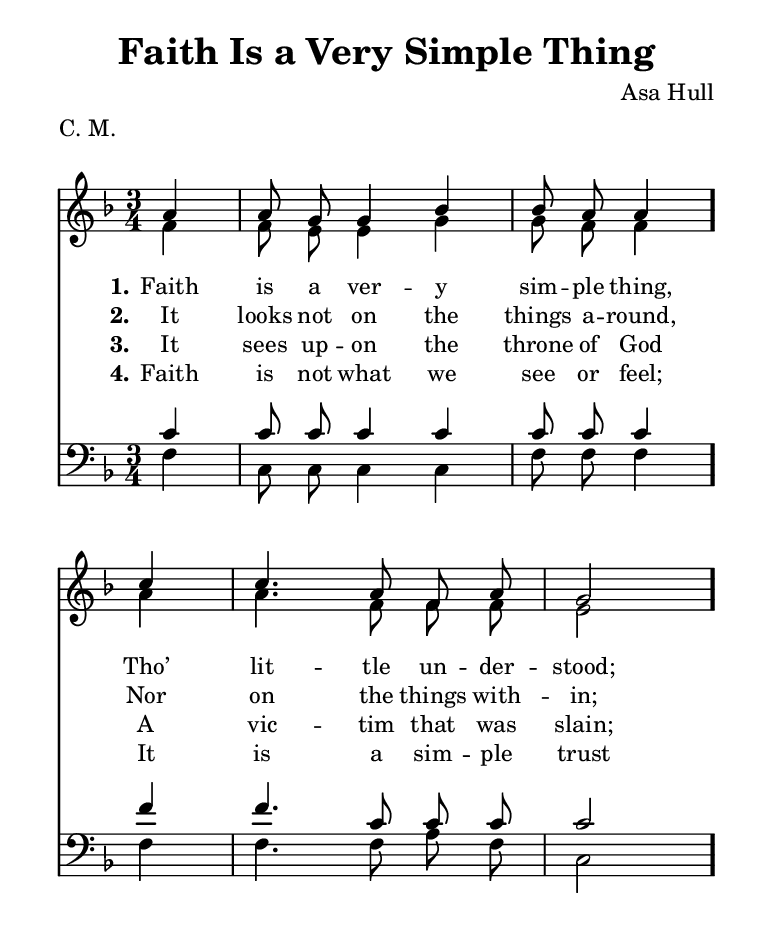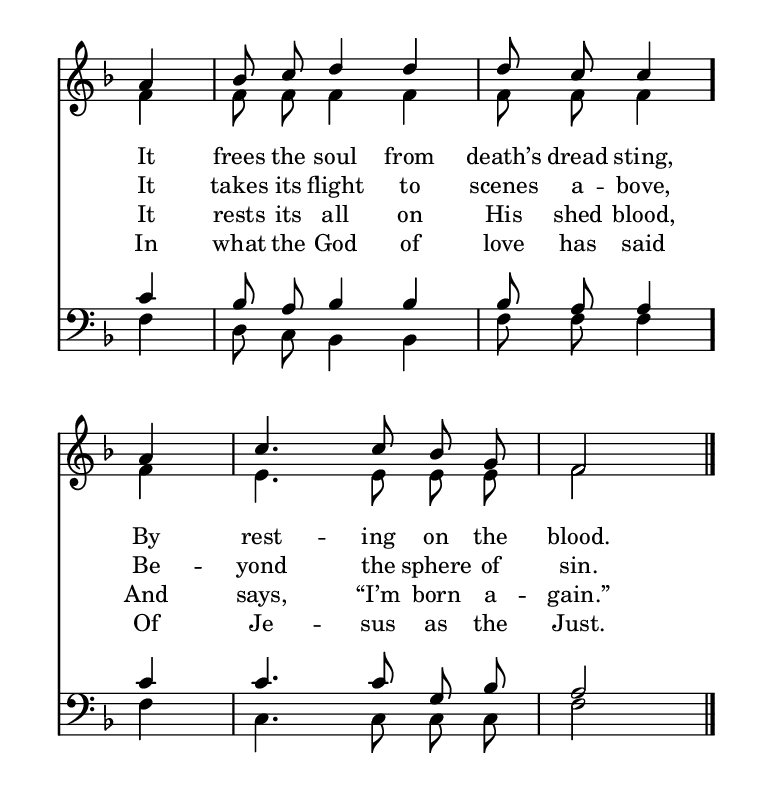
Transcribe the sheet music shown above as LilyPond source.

\include "common/global.ily"
\paper {
  \include "common/paper.ily"
  ragged-bottom = ##t
  ragged-last-bottom = ##t
  systems-per-page = ##f
  page-count = ##f
}

\header{
  hymnnumber = "10"
  title = "Faith Is a Very Simple Thing"
  tunename = "Remember Me"
  meter = "C. M."
  %poet = ""
  composer = "Asa Hull"
  %copyright = ""
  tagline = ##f
}

patternA = { c4 | c8 c8 c4 c4 | c8 c8 c4 } % Lines 1, 3
patternB = { c4 | c4. c8 c8 c8 | c2 } % Lines 2, 4

global = {
  \include "common/overrides.ily"
  %\autoBeamOff
  \override Staff.TimeSignature.style = #'()
  \time 3/4
  \once \override Score.MetronomeMark.transparent = ##t
  \tempo 4 = 60
  \key f \major
  \partial 4
  \autoBeamOff
}

notesSoprano = {
\global
\relative c'' {

  \changePitch \patternA { a | a g g bes | bes a a }
  \changePitch \patternB { c | c a f a   | g       }
  \changePitch \patternA { a | bes c d d | d c c   }
  \changePitch \patternB { a | c c bes g | f       }

}
}

notesAlto = {
\global
\relative e' {

  \changePitch \patternA { f | f e e g | g f f }
  \changePitch \patternB { a | a f f f | e     }
  \changePitch \patternA { f | f f f f | f f f }
  \changePitch \patternB { f | e e e e | f     }

}
}

notesTenor = {
\global
\relative a {

  \changePitch \patternA { c | c c c c       | c c c   }
  \changePitch \patternB { f | f c c c       | c       }
  \changePitch \patternA { c | bes a bes bes | bes a a }
  \changePitch \patternB { c | c c g bes     | a       }

}
}

notesBass = {
\global
\relative f {

  \changePitch \patternA { f | c c c c     | f f f  }
  \changePitch \patternB { f | f f a f     | c      }
  \changePitch \patternA { f | d c bes bes | f' f f }
  \changePitch \patternB { f | c c c c     | f      } \bar "|."

}
}

wordsA = \lyricmode {
\set stanza = "1."

  Faith is a ver -- y sim -- ple thing, \bar "."
  Tho’ lit -- tle un -- der -- stood; \bar "." \break
  It frees the soul from death’s dread sting, \bar "."
  By rest -- ing on the blood. \bar "|." \break

}

wordsB = \lyricmode {
\set stanza = "2."

  It looks not on the things a -- round,
  Nor on the things with -- in;
  It takes its flight to scenes a -- bove,
  Be -- yond the sphere of sin.

}

wordsC = \lyricmode {
\set stanza = "3."

  It sees up -- on the throne of God
  A vic -- tim that was slain;
  It rests its all on His shed blood,
  And says, “I’m born a -- gain.”

}

wordsD = \lyricmode {
\set stanza = "4."

  Faith is not what we see or feel;
  It is a sim -- ple trust
  In what the God of love has said
  Of Je -- sus as the Just.

}


\score {
  \context ChoirStaff <<
    \context Staff = upper <<
      \set ChoirStaff.systemStartDelimiter = #'SystemStartBar
      \context Voice  = sopranos { \voiceOne << \notesSoprano >> }
      \context Voice  = altos { \voiceTwo << \notesAlto >> }
      \context Lyrics = one   \lyricsto sopranos \wordsA
      \context Lyrics = two   \lyricsto sopranos \wordsB
      \context Lyrics = three \lyricsto sopranos \wordsC
      \context Lyrics = four  \lyricsto sopranos \wordsD
      %\context Lyrics = five  \lyricsto sopranos \wordsE
    >>
    \context Staff = men <<
      \clef bass
      \context Voice  = tenors { \voiceOne << \notesTenor >> }
      \context Voice  = basses { \voiceTwo << \notesBass >> }
    >>
  >>
  \layout {
    \include "common/layout.ily"
  }
  \midi{
    \include "common/midi.ily"
  }
}

\version "2.18.0"  % necessary for upgrading to future LilyPond versions.

% vi:set et ts=2 sw=2 ai nocindent syntax=lilypond:
